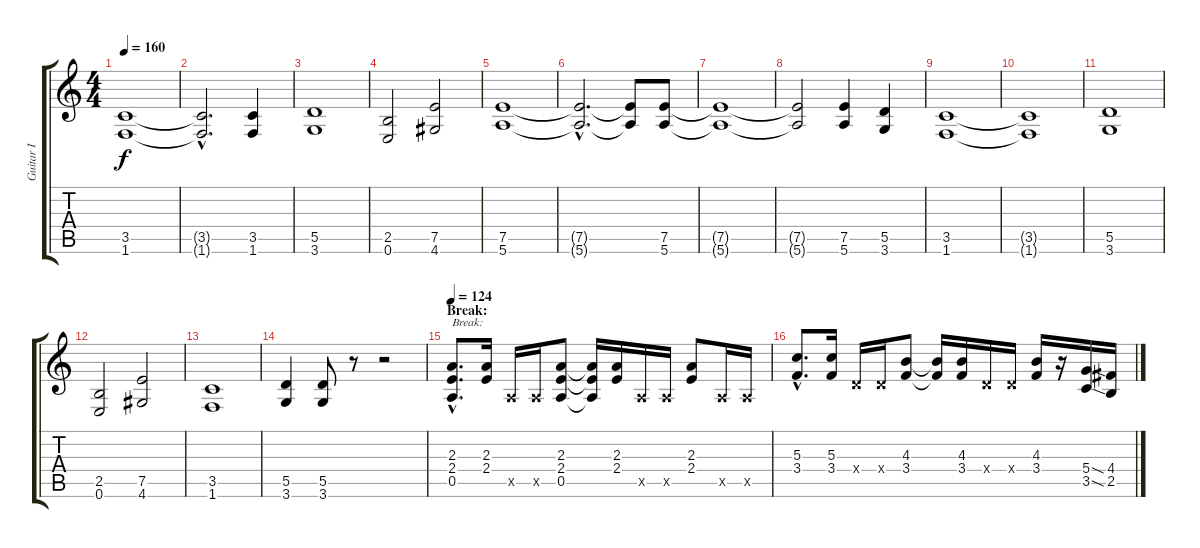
\track ("Guitar I" "Guitar I") {instrument distortionguitar}
\staff {score tabs}
\tuning (E4 B3 G3 D3 A2 E2) {hide}
\ts (4 4)
\tempo 160
\clef g2
\ks c
(3.5 1.6).1{dy f} |
(3.5{hac t} 1.6{hac t}).2{d} (3.5 1.6).4 |
(5.5 3.6).1 |
(2.5 0.6).2 (7.5 4.6).2 |
(7.5 5.6).1 |
(7.5{hac t} 5.6{hac t}).2{d} (7.5{t} 5.6{t}).8 (7.5 5.6).8 |
(7.5{t} 5.6{t}).1 |
(7.5{t} 5.6{t}).2 (7.5 5.6).4 (5.5 3.6).4 |
(3.5 1.6).1 |
(3.5{t} 1.6{t}).1 |
(5.5 3.6).1 |
(2.5 0.6).2 (7.5 4.6).2 |
(3.5 1.6).1 |
(5.5 3.6).4 (5.5 3.6).8 r.8 r.2 |
\section ("" "Break:")
\tempo 124
(2.3{hac} 2.4{hac} 0.5{hac}).8{d txt "Break:"} (2.3 2.4).16 0.5{x}.16 0.5{x}.16 (2.3 2.4 0.5).8 (2.3{t} 2.4{t} 0.5{t}).16 (2.3 2.4).16 0.5{x}.16 0.5{x}.16 (2.3 2.4).8 0.5{x}.16 0.5{x}.16 |
(5.3{hac} 3.4{hac}).8{d} (5.3 3.4).16 0.4{x}.16 0.4{x}.16 (4.3 3.4).8 (4.3{t} 3.4{t}).16 (4.3 3.4).16 0.4{x}.16 0.4{x}.16 (4.3 3.4).16 r.16 (5.4{sod} 3.5{sod}).16 (4.4 2.5).16
